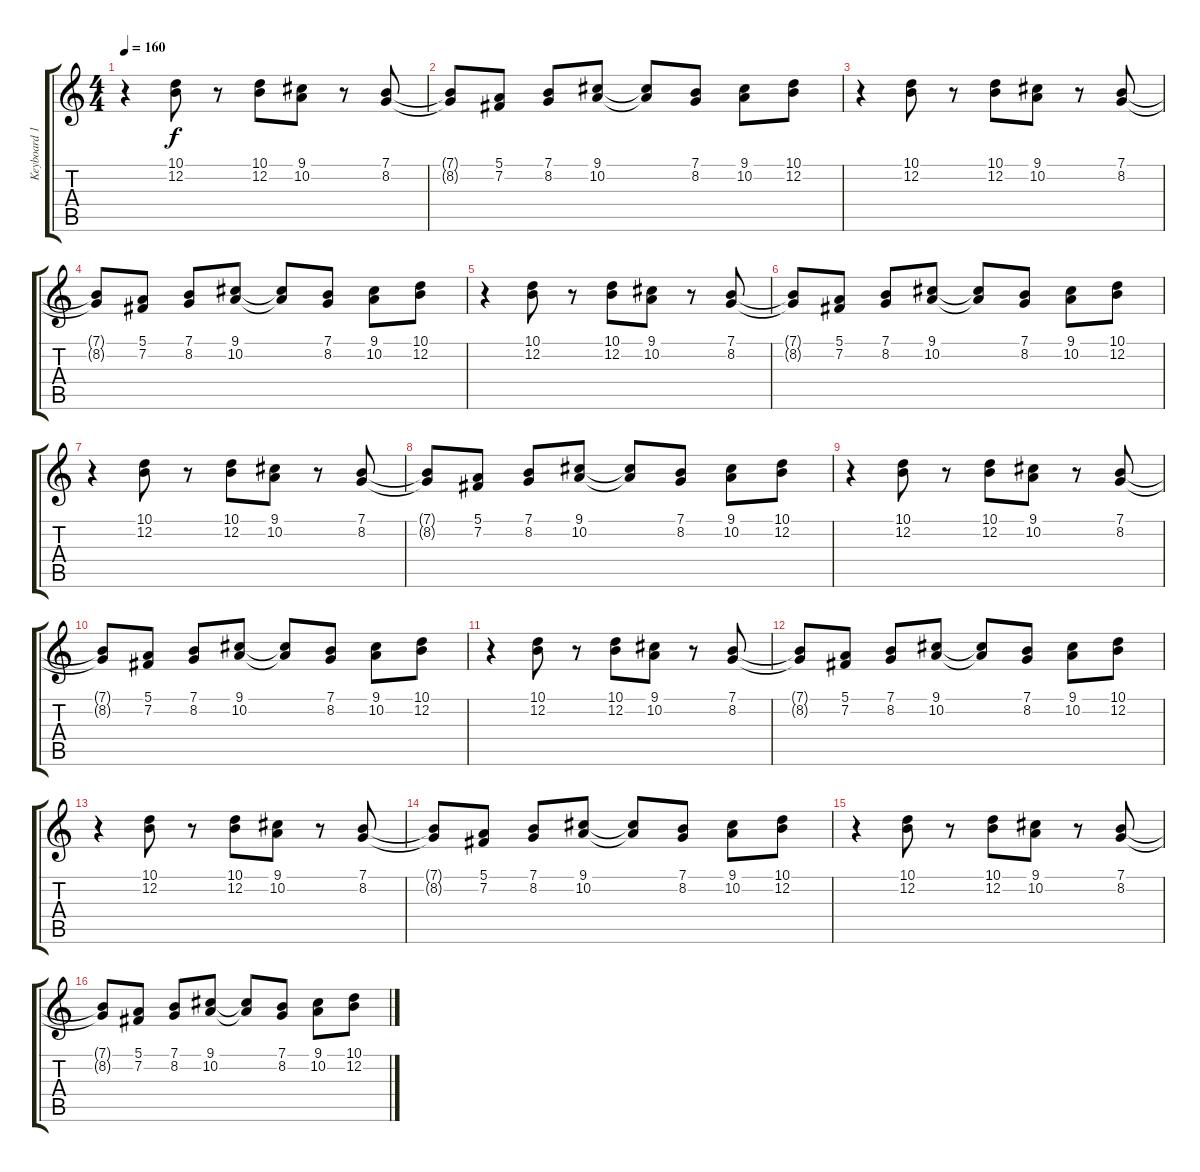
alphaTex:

\track ("Keyboard 1" "Keyboard 1") {instrument stringensemble1}
\staff {score tabs}
\tuning (E4 B3 G3 D3 A2 E2) {hide}
\ts (4 4)
\section ("" "")
\tempo 160
\clef g2
\ks c
r.4{dy f} (10.1 12.2).8 r.8 (10.1 12.2).8 (9.1 10.2).8 r.8 (7.1 8.2).8 |
(7.1{t} 8.2{t}).8 (5.1 7.2).8 (7.1 8.2).8 (9.1 10.2).8 (9.1{t} 10.2{t}).8 (7.1 8.2).8 (9.1 10.2).8 (10.1 12.2).8 |
r.4 (10.1 12.2).8 r.8 (10.1 12.2).8 (9.1 10.2).8 r.8 (7.1 8.2).8 |
(7.1{t} 8.2{t}).8 (5.1 7.2).8 (7.1 8.2).8 (9.1 10.2).8 (9.1{t} 10.2{t}).8 (7.1 8.2).8 (9.1 10.2).8 (10.1 12.2).8 |
r.4 (10.1 12.2).8 r.8 (10.1 12.2).8 (9.1 10.2).8 r.8 (7.1 8.2).8 |
(7.1{t} 8.2{t}).8 (5.1 7.2).8 (7.1 8.2).8 (9.1 10.2).8 (9.1{t} 10.2{t}).8 (7.1 8.2).8 (9.1 10.2).8 (10.1 12.2).8 |
r.4 (10.1 12.2).8 r.8 (10.1 12.2).8 (9.1 10.2).8 r.8 (7.1 8.2).8 |
(7.1{t} 8.2{t}).8 (5.1 7.2).8 (7.1 8.2).8 (9.1 10.2).8 (9.1{t} 10.2{t}).8 (7.1 8.2).8 (9.1 10.2).8 (10.1 12.2).8 |
r.4 (10.1 12.2).8 r.8 (10.1 12.2).8 (9.1 10.2).8 r.8 (7.1 8.2).8 |
(7.1{t} 8.2{t}).8 (5.1 7.2).8 (7.1 8.2).8 (9.1 10.2).8 (9.1{t} 10.2{t}).8 (7.1 8.2).8 (9.1 10.2).8 (10.1 12.2).8 |
r.4 (10.1 12.2).8 r.8 (10.1 12.2).8 (9.1 10.2).8 r.8 (7.1 8.2).8 |
(7.1{t} 8.2{t}).8 (5.1 7.2).8 (7.1 8.2).8 (9.1 10.2).8 (9.1{t} 10.2{t}).8 (7.1 8.2).8 (9.1 10.2).8 (10.1 12.2).8 |
r.4 (10.1 12.2).8 r.8 (10.1 12.2).8 (9.1 10.2).8 r.8 (7.1 8.2).8 |
(7.1{t} 8.2{t}).8 (5.1 7.2).8 (7.1 8.2).8 (9.1 10.2).8 (9.1{t} 10.2{t}).8 (7.1 8.2).8 (9.1 10.2).8 (10.1 12.2).8 |
r.4 (10.1 12.2).8 r.8 (10.1 12.2).8 (9.1 10.2).8 r.8 (7.1 8.2).8 |
(7.1{t} 8.2{t}).8 (5.1 7.2).8 (7.1 8.2).8 (9.1 10.2).8 (9.1{t} 10.2{t}).8 (7.1 8.2).8 (9.1 10.2).8 (10.1 12.2).8
